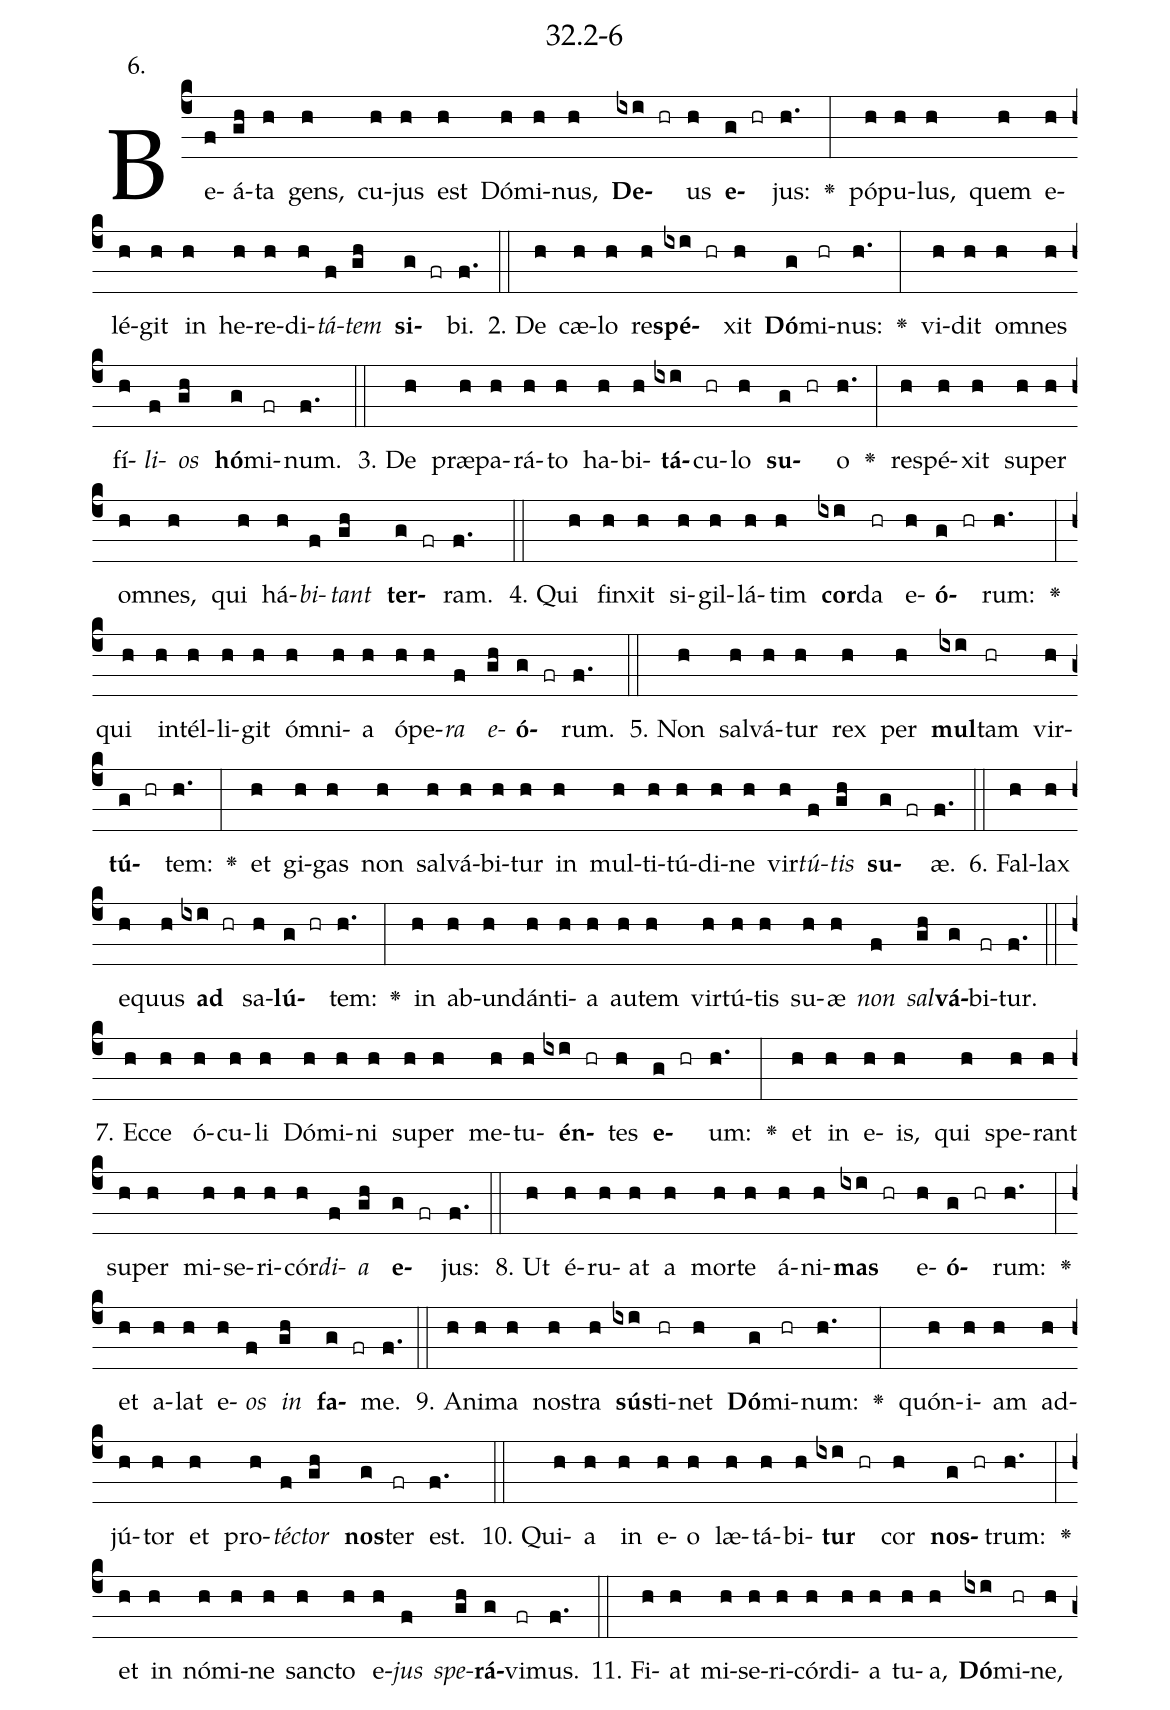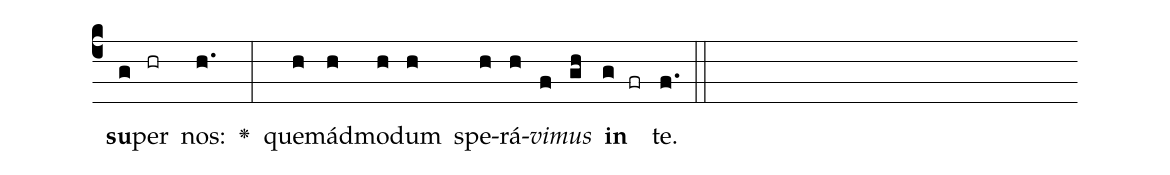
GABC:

name: 32.2-6;
annotation: 6.;
%%
(c4)Be(f)á(gh)ta(h) gens,(h) cu(h)jus(h) est(h) Dó(h)mi(h)nus,(h) <b>De</b>(ixi hr)us(h) <b>e</b>(g hr)jus:(h.) <v>\greheightstar</v>(:) pó(h)pu(h)lus,(h) quem(h) e(h)lé(h)git(h) in(h) he(h)re(h)di(h)<i>tá</i>(f)<i>tem</i>(gh) <b>si</b>(g fr)bi.(f.) (::)
2. De(h) cæ(h)lo(h) re(h)<b>spé</b>(ixi hr)xit(h) <b>Dó</b>(g)mi(hr)nus:(h.) <v>\greheightstar</v>(:) vi(h)dit(h) om(h)nes(h) fí(h)<i>li</i>(f)<i>os</i>(gh) <b>hó</b>(g)mi(fr)num.(f.) (::)
3. De(h) præ(h)pa(h)rá(h)to(h) ha(h)bi(h)<b>tá</b>(ixi)cu(hr)lo(h) <b>su</b>(g hr)o(h.) <v>\greheightstar</v>(:) re(h)spé(h)xit(h) su(h)per(h) om(h)nes,(h) qui(h) há(h)<i>bi</i>(f)<i>tant</i>(gh) <b>ter</b>(g fr)ram.(f.) (::)
4. Qui(h) fin(h)xit(h) si(h)gil(h)lá(h)tim(h) <b>cor</b>(ixi)da(hr) e(h)<b>ó</b>(g hr)rum:(h.) <v>\greheightstar</v>(:) qui(h) in(h)tél(h)li(h)git(h) óm(h)ni(h)a(h) ó(h)pe(h)<i>ra</i>(f) <i>e</i>(gh)<b>ó</b>(g fr)rum.(f.) (::)
5. Non(h) sal(h)vá(h)tur(h) rex(h) per(h) <b>mul</b>(ixi)tam(hr) vir(h)<b>tú</b>(g hr)tem:(h.) <v>\greheightstar</v>(:) et(h) gi(h)gas(h) non(h) sal(h)vá(h)bi(h)tur(h) in(h) mul(h)ti(h)tú(h)di(h)ne(h) vir(h)<i>tú</i>(f)<i>tis</i>(gh) <b>su</b>(g fr)æ.(f.) (::)
6. Fal(h)lax(h) e(h)quus(h) <b>ad</b>(ixi hr) sa(h)<b>lú</b>(g hr)tem:(h.) <v>\greheightstar</v>(:) in(h) ab(h)un(h)dán(h)ti(h)a(h) au(h)tem(h) vir(h)tú(h)tis(h) su(h)æ(h) <i>non</i>(f) <i>sal</i>(gh)<b>vá</b>(g)bi(fr)tur.(f.) (::)
7. Ec(h)ce(h) ó(h)cu(h)li(h) Dó(h)mi(h)ni(h) su(h)per(h) me(h)tu(h)<b>én</b>(ixi hr)tes(h) <b>e</b>(g hr)um:(h.) <v>\greheightstar</v>(:) et(h) in(h) e(h)is,(h) qui(h) spe(h)rant(h) su(h)per(h) mi(h)se(h)ri(h)cór(h)<i>di</i>(f)<i>a</i>(gh) <b>e</b>(g fr)jus:(f.) (::)
8. Ut(h) é(h)ru(h)at(h) a(h) mor(h)te(h) á(h)ni(h)<b>mas</b>(ixi hr) e(h)<b>ó</b>(g hr)rum:(h.) <v>\greheightstar</v>(:) et(h) a(h)lat(h) e(h)<i>os</i>(f) <i>in</i>(gh) <b>fa</b>(g fr)me.(f.) (::)
9. A(h)ni(h)ma(h) nos(h)tra(h) <b>sús</b>(ixi)ti(hr)net(h) <b>Dó</b>(g)mi(hr)num:(h.) <v>\greheightstar</v>(:) quón(h)i(h)am(h) ad(h)jú(h)tor(h) et(h) pro(h)<i>téc</i>(f)<i>tor</i>(gh) <b>nos</b>(g)ter(fr) est.(f.) (::)
10. Qui(h)a(h) in(h) e(h)o(h) læ(h)tá(h)bi(h)<b>tur</b>(ixi hr) cor(h) <b>nos</b>(g hr)trum:(h.) <v>\greheightstar</v>(:) et(h) in(h) nó(h)mi(h)ne(h) sanc(h)to(h) e(h)<i>jus</i>(f) <i>spe</i>(gh)<b>rá</b>(g)vi(fr)mus.(f.) (::)
11. Fi(h)at(h) mi(h)se(h)ri(h)cór(h)di(h)a(h) tu(h)a,(h) <b>Dó</b>(ixi)mi(hr)ne,(h) <b>su</b>(g)per(hr) nos:(h.) <v>\greheightstar</v>(:) quem(h)ád(h)mo(h)dum(h) spe(h)rá(h)<i>vi</i>(f)<i>mus</i>(gh) <b>in</b>(g fr) te.(f.) (::)
